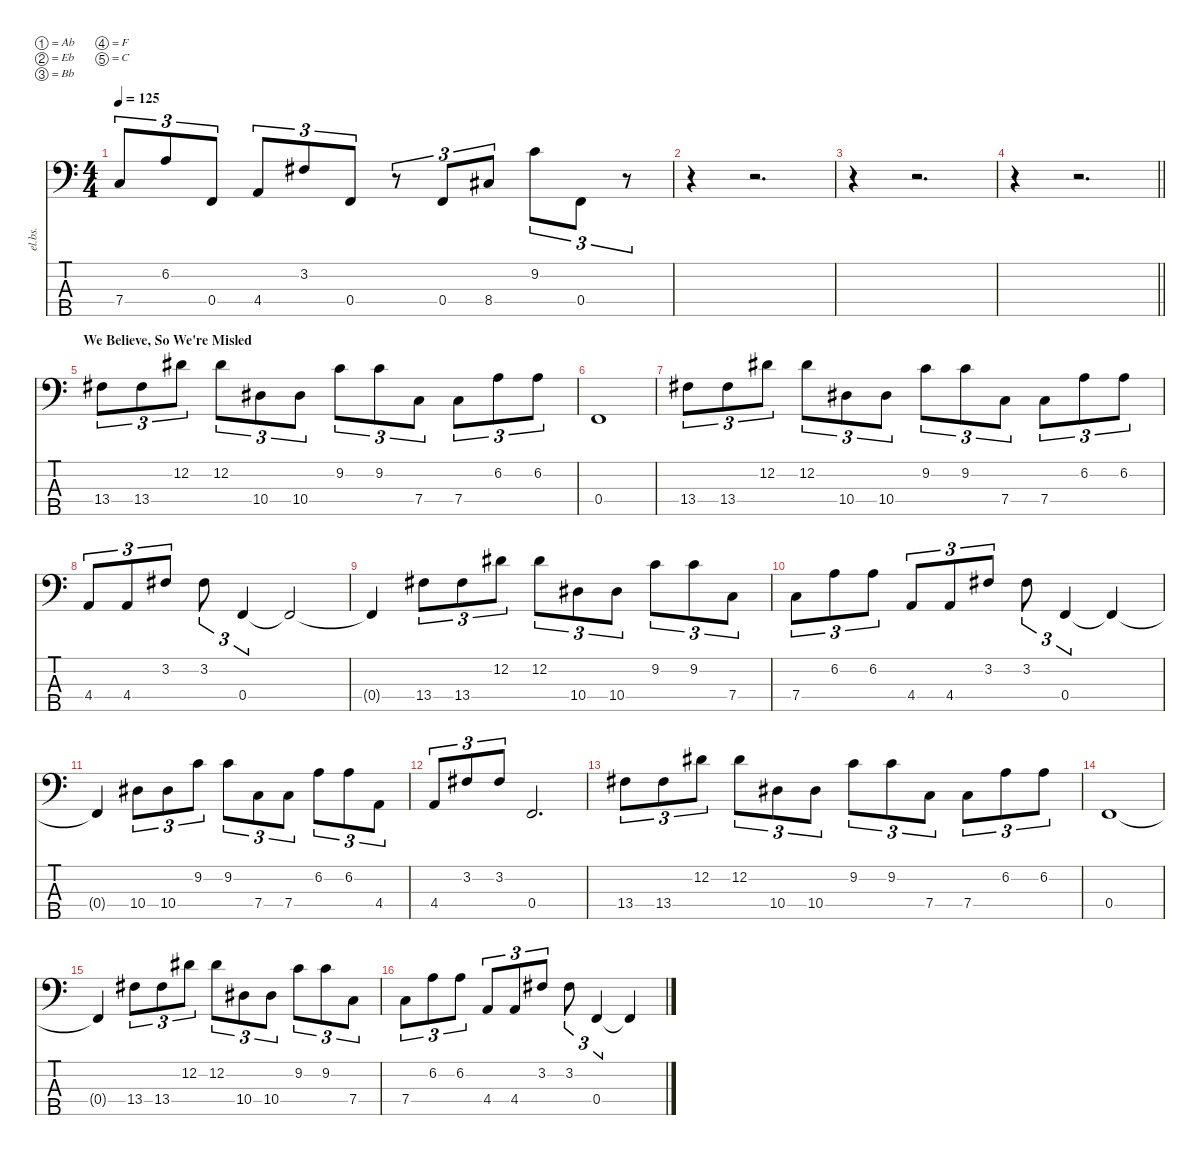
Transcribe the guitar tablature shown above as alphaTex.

\defaultSystemsLayout 4
\hideDynamics
\bracketExtendMode nobrackets
\track ("(bass tone)" "el.bs.") {instrument electricbasspick}
\staff {score tabs}
\tuning (Ab2 Eb2 Bb1 F1 C1)
\ts (4 4)
\tempo 125
\clef f4
\ks c
7.4.8{tu (3 2) dy f} 6.2.8{tu (3 2)} 0.4.8{tu (3 2)} 4.4.8{tu (3 2)} 3.2{acc #}.8{tu (3 2)} 0.4.8{tu (3 2)} r.8{tu (3 2)} 0.4.8{tu (3 2)} 8.4{acc #}.8{tu (3 2)} 9.2.8{tu (3 2)} 0.4.8{tu (3 2)} r.8{tu (3 2)} |
r.4 r.2{d} |
r.4 r.2{d} |
\barLineRight lightlight
r.4 r.2{d} |
\section ("" "We Believe, So We're Misled")
13.4{acc #}.8{tu (3 2)} 13.4{acc #}.8{tu (3 2)} 12.2{acc #}.8{tu (3 2)} 12.2{acc #}.8{tu (3 2)} 10.4{acc #}.8{tu (3 2)} 10.4{acc #}.8{tu (3 2)} 9.2.8{tu (3 2)} 9.2.8{tu (3 2)} 7.4.8{tu (3 2)} 7.4.8{tu (3 2)} 6.2.8{tu (3 2)} 6.2.8{tu (3 2)} |
0.4.1 |
13.4{acc #}.8{tu (3 2)} 13.4{acc #}.8{tu (3 2)} 12.2{acc #}.8{tu (3 2)} 12.2{acc #}.8{tu (3 2)} 10.4{acc #}.8{tu (3 2)} 10.4{acc #}.8{tu (3 2)} 9.2.8{tu (3 2)} 9.2.8{tu (3 2)} 7.4.8{tu (3 2)} 7.4.8{tu (3 2)} 6.2.8{tu (3 2)} 6.2.8{tu (3 2)} |
4.4.8{tu (3 2)} 4.4.8{tu (3 2)} 3.2{acc #}.8{tu (3 2)} 3.2{acc #}.8{tu (3 2)} 0.4.4{tu (3 2)} 0.4{t}.2 |
0.4{t}.4 13.4{acc #}.8{tu (3 2)} 13.4{acc #}.8{tu (3 2)} 12.2{acc #}.8{tu (3 2)} 12.2{acc #}.8{tu (3 2)} 10.4{acc #}.8{tu (3 2)} 10.4{acc #}.8{tu (3 2)} 9.2.8{tu (3 2)} 9.2.8{tu (3 2)} 7.4.8{tu (3 2)} |
7.4.8{tu (3 2)} 6.2.8{tu (3 2)} 6.2.8{tu (3 2)} 4.4.8{tu (3 2)} 4.4.8{tu (3 2)} 3.2{acc #}.8{tu (3 2)} 3.2{acc #}.8{tu (3 2)} 0.4.4{tu (3 2)} 0.4{t}.4 |
0.4{t}.4 10.4{acc #}.8{tu (3 2)} 10.4{acc #}.8{tu (3 2)} 9.2.8{tu (3 2)} 9.2.8{tu (3 2)} 7.4.8{tu (3 2)} 7.4.8{tu (3 2)} 6.2.8{tu (3 2)} 6.2.8{tu (3 2)} 4.4.8{tu (3 2)} |
4.4.8{tu (3 2)} 3.2{acc #}.8{tu (3 2)} 3.2{acc #}.8{tu (3 2)} 0.4.2{d} |
13.4{acc #}.8{tu (3 2)} 13.4{acc #}.8{tu (3 2)} 12.2{acc #}.8{tu (3 2)} 12.2{acc #}.8{tu (3 2)} 10.4{acc #}.8{tu (3 2)} 10.4{acc #}.8{tu (3 2)} 9.2.8{tu (3 2)} 9.2.8{tu (3 2)} 7.4.8{tu (3 2)} 7.4.8{tu (3 2)} 6.2.8{tu (3 2)} 6.2.8{tu (3 2)} |
0.4.1 |
0.4{t}.4 13.4{acc #}.8{tu (3 2)} 13.4{acc #}.8{tu (3 2)} 12.2{acc #}.8{tu (3 2)} 12.2{acc #}.8{tu (3 2)} 10.4{acc #}.8{tu (3 2)} 10.4{acc #}.8{tu (3 2)} 9.2.8{tu (3 2)} 9.2.8{tu (3 2)} 7.4.8{tu (3 2)} |
7.4.8{tu (3 2)} 6.2.8{tu (3 2)} 6.2.8{tu (3 2)} 4.4.8{tu (3 2)} 4.4.8{tu (3 2)} 3.2{acc #}.8{tu (3 2)} 3.2{acc #}.8{tu (3 2)} 0.4.4{tu (3 2)} 0.4{t}.4
